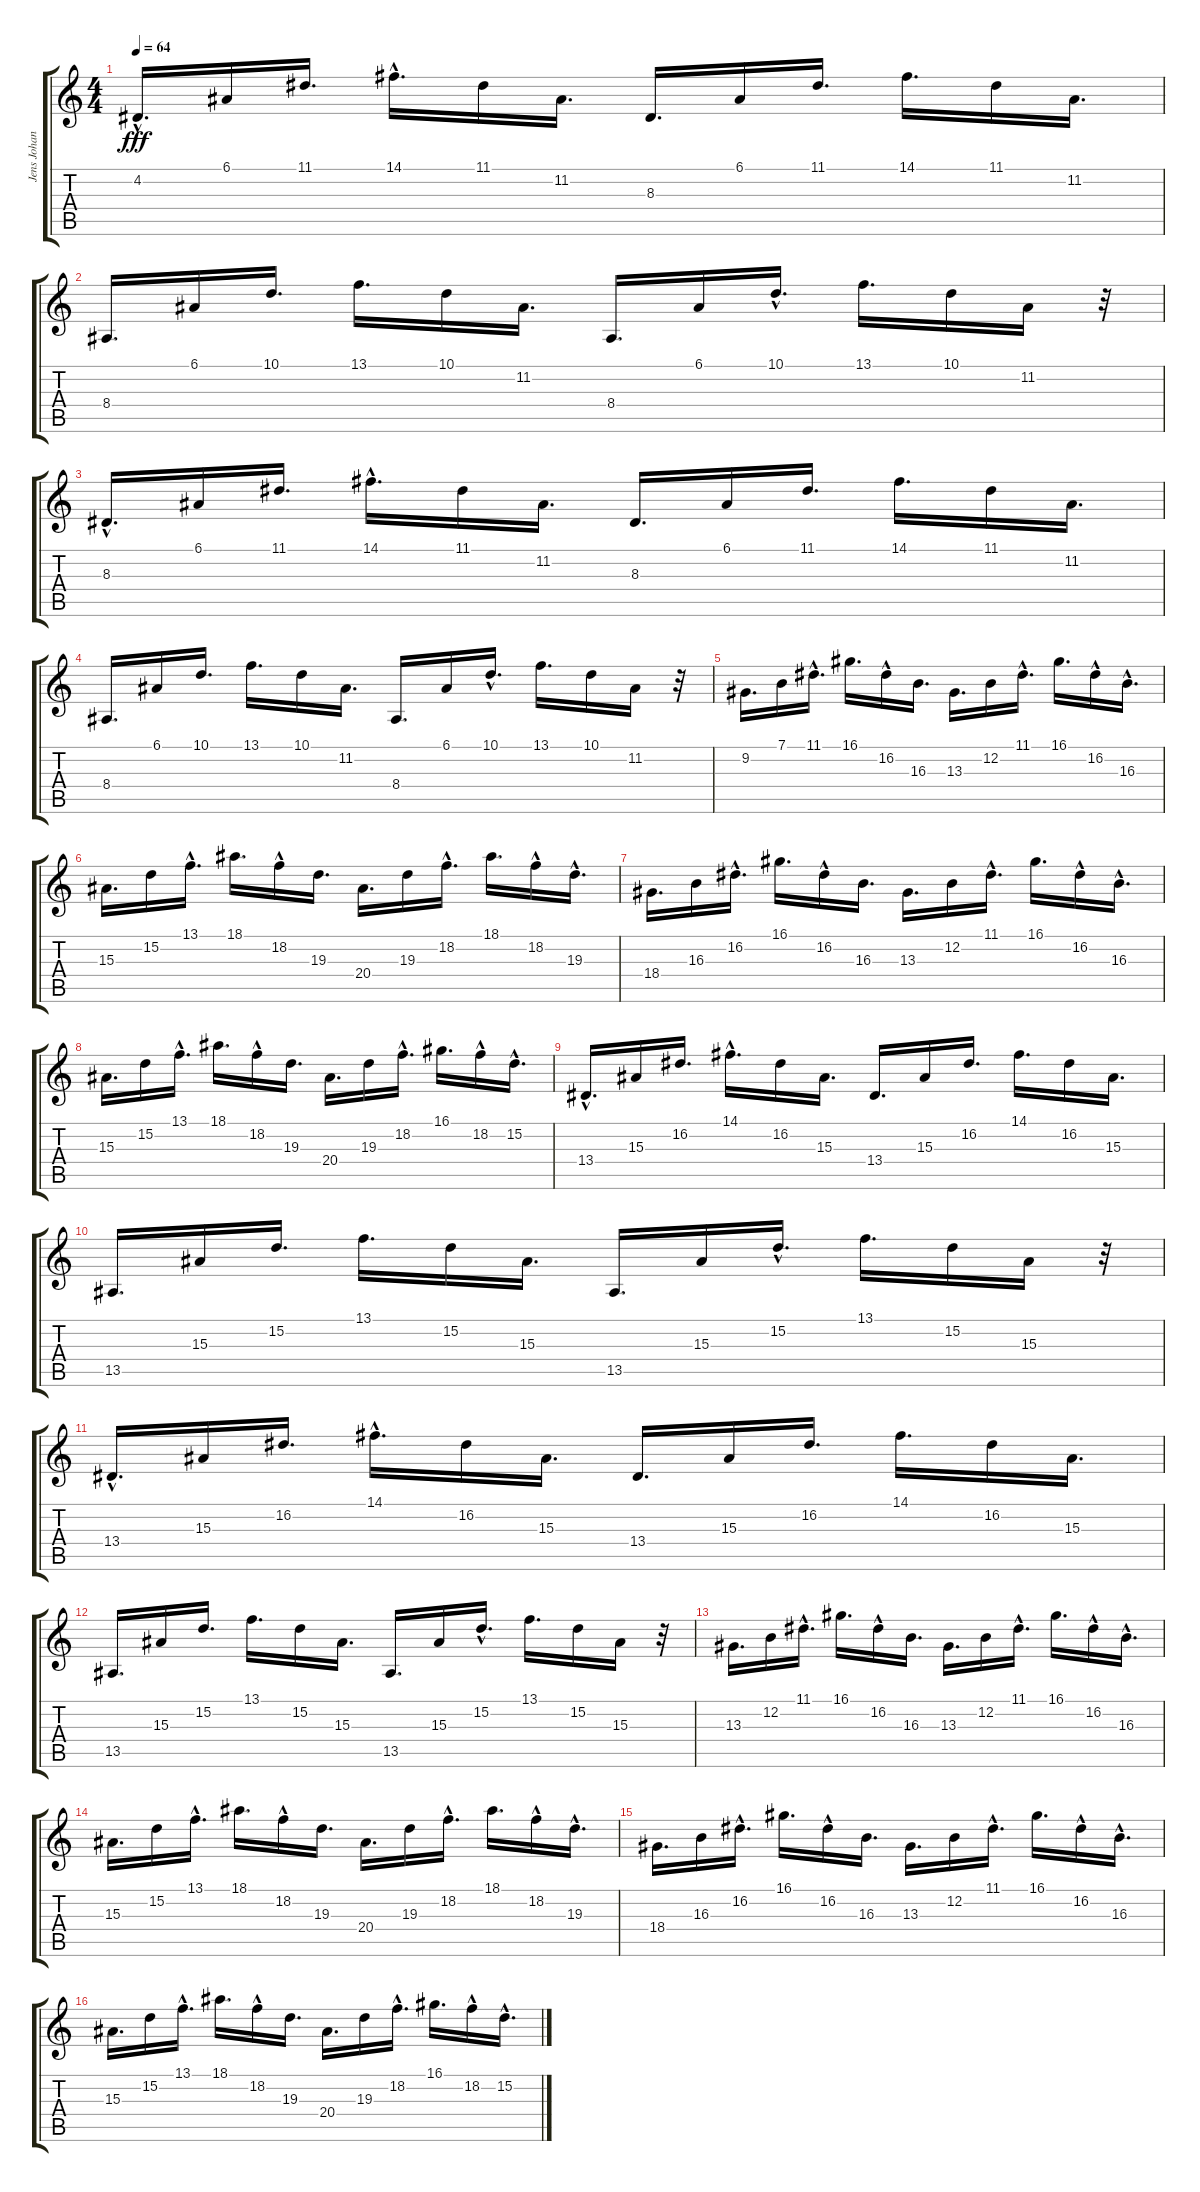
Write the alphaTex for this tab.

\track ("Jens Johansson" "Jens Johan") {instrument fx4atmosphere}
\staff {score tabs}
\tuning (E4 B3 G3 D3 A2 E2) {hide}
\ts (4 4)
\tempo 64
\clef g2
\ks c
4.2{hac}.16{d dy fff instrument fx4atmosphere} 6.1.16 11.1.16{d} 14.1{hac}.16{d} 11.1.16 11.2.16{d} 8.3.16{d} 6.1.16 11.1.16{d} 14.1.16{d} 11.1.16 11.2.16{d} |
8.4.16{d} 6.1.16 10.1.16{d} 13.1.16{d} 10.1.16 11.2.16{d} 8.4.16{d} 6.1.16 10.1{hac}.16{d} 13.1.16{d} 10.1.16 11.2.16 r.32 |
8.3{hac}.16{d} 6.1.16 11.1.16{d} 14.1{hac}.16{d} 11.1.16 11.2.16{d} 8.3.16{d} 6.1.16 11.1.16{d} 14.1.16{d} 11.1.16 11.2.16{d} |
8.4.16{d} 6.1.16 10.1.16{d} 13.1.16{d} 10.1.16 11.2.16{d} 8.4.16{d} 6.1.16 10.1{hac}.16{d} 13.1.16{d} 10.1.16 11.2.16 r.32 |
9.2.16{d} 7.1.16 11.1{hac}.16{d} 16.1.16{d} 16.2{hac}.16 16.3.16{d} 13.3.16{d} 12.2.16 11.1{hac}.16{d} 16.1.16{d} 16.2{hac}.16 16.3{hac}.16{d} |
15.3.16{d} 15.2.16 13.1{hac}.16{d} 18.1.16{d} 18.2{hac}.16 19.3.16{d} 20.4.16{d} 19.3.16 18.2{hac}.16{d} 18.1.16{d} 18.2{hac}.16 19.3{hac}.16{d} |
18.4.16{d} 16.3.16 16.2{hac}.16{d} 16.1.16{d} 16.2{hac}.16 16.3.16{d} 13.3.16{d} 12.2.16 11.1{hac}.16{d} 16.1.16{d} 16.2{hac}.16 16.3{hac}.16{d} |
15.3.16{d} 15.2.16 13.1{hac}.16{d} 18.1.16{d} 18.2{hac}.16 19.3.16{d} 20.4.16{d} 19.3.16 18.2{hac}.16{d} 16.1.16{d} 18.2{hac}.16 15.2{hac}.16{d} |
13.4{hac}.16{d} 15.3.16 16.2.16{d} 14.1{hac}.16{d} 16.2.16 15.3.16{d} 13.4.16{d} 15.3.16 16.2.16{d} 14.1.16{d} 16.2.16 15.3.16{d} |
13.5.16{d} 15.3.16 15.2.16{d} 13.1.16{d} 15.2.16 15.3.16{d} 13.5.16{d} 15.3.16 15.2{hac}.16{d} 13.1.16{d} 15.2.16 15.3.16 r.32 |
13.4{hac}.16{d} 15.3.16 16.2.16{d} 14.1{hac}.16{d} 16.2.16 15.3.16{d} 13.4.16{d} 15.3.16 16.2.16{d} 14.1.16{d} 16.2.16 15.3.16{d} |
13.5.16{d} 15.3.16 15.2.16{d} 13.1.16{d} 15.2.16 15.3.16{d} 13.5.16{d} 15.3.16 15.2{hac}.16{d} 13.1.16{d} 15.2.16 15.3.16 r.32 |
13.3.16{d} 12.2.16 11.1{hac}.16{d} 16.1.16{d} 16.2{hac}.16 16.3.16{d} 13.3.16{d} 12.2.16 11.1{hac}.16{d} 16.1.16{d} 16.2{hac}.16 16.3{hac}.16{d} |
15.3.16{d} 15.2.16 13.1{hac}.16{d} 18.1.16{d} 18.2{hac}.16 19.3.16{d} 20.4.16{d} 19.3.16 18.2{hac}.16{d} 18.1.16{d} 18.2{hac}.16 19.3{hac}.16{d} |
18.4.16{d} 16.3.16 16.2{hac}.16{d} 16.1.16{d} 16.2{hac}.16 16.3.16{d} 13.3.16{d} 12.2.16 11.1{hac}.16{d} 16.1.16{d} 16.2{hac}.16 16.3{hac}.16{d} |
15.3.16{d} 15.2.16 13.1{hac}.16{d} 18.1.16{d} 18.2{hac}.16 19.3.16{d} 20.4.16{d} 19.3.16 18.2{hac}.16{d} 16.1.16{d} 18.2{hac}.16 15.2{hac}.16{d}
